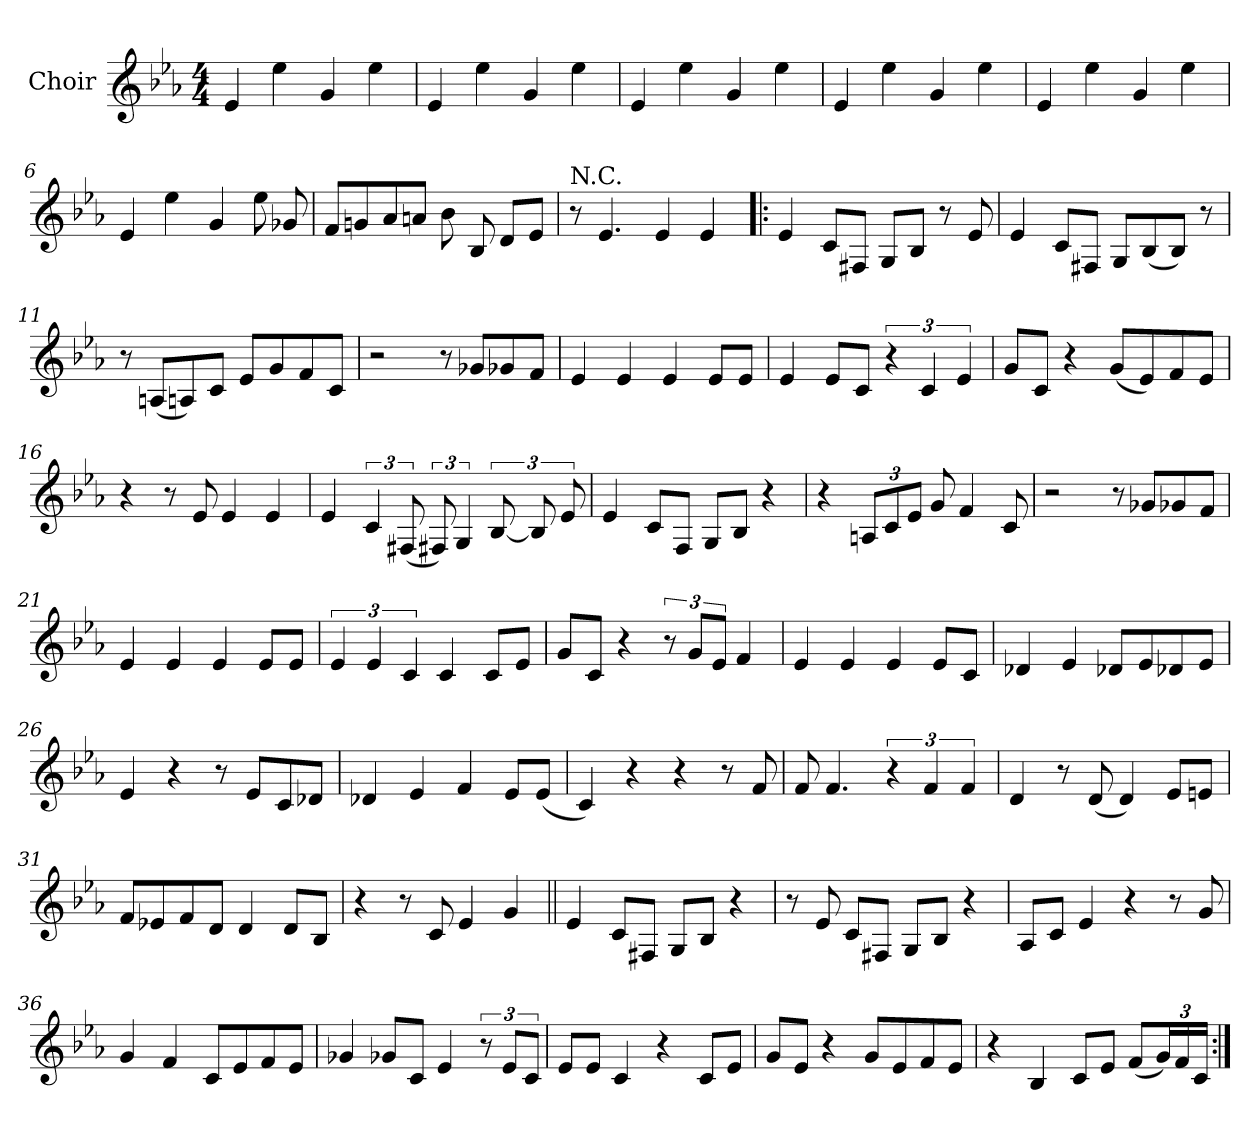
**kern
*part1
*staff1
*I"Choir
*I'Ch
*clefG2
*k[b-e-a-]
*E-:
*M4/4
=1
4e-/
4ee-\
4g/
4ee-\
=2
4e-/
4ee-\
4g/
4ee-\
=3
4e-/
4ee-\
4g/
4ee-\
=4
4e-/
4ee-\
4g/
4ee-\
!!LO:LB:g=z
=5
4e-/
4ee-\
4g/
4ee-\
=6
4e-/
4ee-\
4g/
8ee-\
8g-X/
=7
8f/L
8gn/
8a-/
8an/J
8b-\
8B-/
8d/L
8e-/J
=8
!LO:TX:a:t=N.C.
8r
4.e-/
4e-/
4e-/
!!LO:LB:g=z
=9!|:
4e-/
8c/L
8F#X/J
8G/L
8B-/J
8r
8e-/
=10
4e-/
8c/L
8F#X/J
8G/L
(8B-/
8B-/J)
8r
=11
8r
(8An/L
8An/)
8c/J
8e-/L
8g/
8f/
8c/J
=12
2r
8r
8g-X/L
8g-X/
8f/J
!!LO:LB:g=z
=13
4e-/
4e-/
4e-/
8e-/L
8e-/J
=14
4e-/
8e-/L
8c/J
6r
6c/
6e-/
=15
8g/L
8c/J
4r
(8g/L
8e-/)
8f/
8e-/J
=16
4r
8r
8e-/
4e-/
4e-/
!!LO:LB:g=z
=17
4e-/
6c/
(12F#X/
12F#X/)
6G/
[12B-/
12B-/]
12e-/
=18
4e-/
8c/L
8F/J
8G/L
8B-/J
4r
=19
4r
*Xbrackettup
12An/L
12c/
12e-/J
8g/
4f/
8c/
=20
2r
8r
8g-X/L
8g-X/
8f/J
!!LO:LB:g=z
=21
4e-/
4e-/
4e-/
8e-/L
8e-/J
=22
*brackettup
6e-/
6e-/
6c/
4c/
8c/L
8e-/J
=23
8g/L
8c/J
4r
12r
12g/L
12e-/J
4f/
=24
4e-/
4e-/
4e-/
8e-/L
8c/J
!!LO:LB:g=z
=25
4d-X/
4e-/
8d-X/L
8e-/
8d-X/
8e-/J
=26
4e-/
4r
8r
8e-/L
8c/
8d-X/J
=27
4d-X/
4e-/
4f/
8e-/L
(8e-/J
=28
4c/)
4r
4r
8r
8f/
!!LO:LB:g=z
=29
8f/
4.f/
6r
6f/
6f/
=30
4d/
8r
(8d/
4d/)
8e-/L
8en/J
=31
8f/L
8e-X/
8f/
8d/J
4d/
8d/L
8B-/J
=32
4r
8r
8c/
4e-/
4g/
!!LO:LB:g=z
=33||
4e-/
8c/L
8F#X/J
8G/L
8B-/J
4r
=34
8r
8e-/
8c/L
8F#X/J
8G/L
8B-/J
4r
=35
8A-/L
8c/J
4e-/
4r
8r
8g/
=36
4g/
4f/
8c/L
8e-/
8f/
8e-/J
!!LO:LB:g=z
=37
4g-X/
8g-X/L
8c/J
4e-/
12r
12e-/L
12c/J
=38
8e-/L
8e-/J
4c/
4r
8c/L
8e-/J
=39
8g/L
8e-/J
4r
8g/L
8e-/
8f/
8e-/J
=40
4r
4B-/
8c/L
8e-/J
(8f/L
*Xbrackettup
24g/L)
24f/
24c/JJ
=:|!
*-
